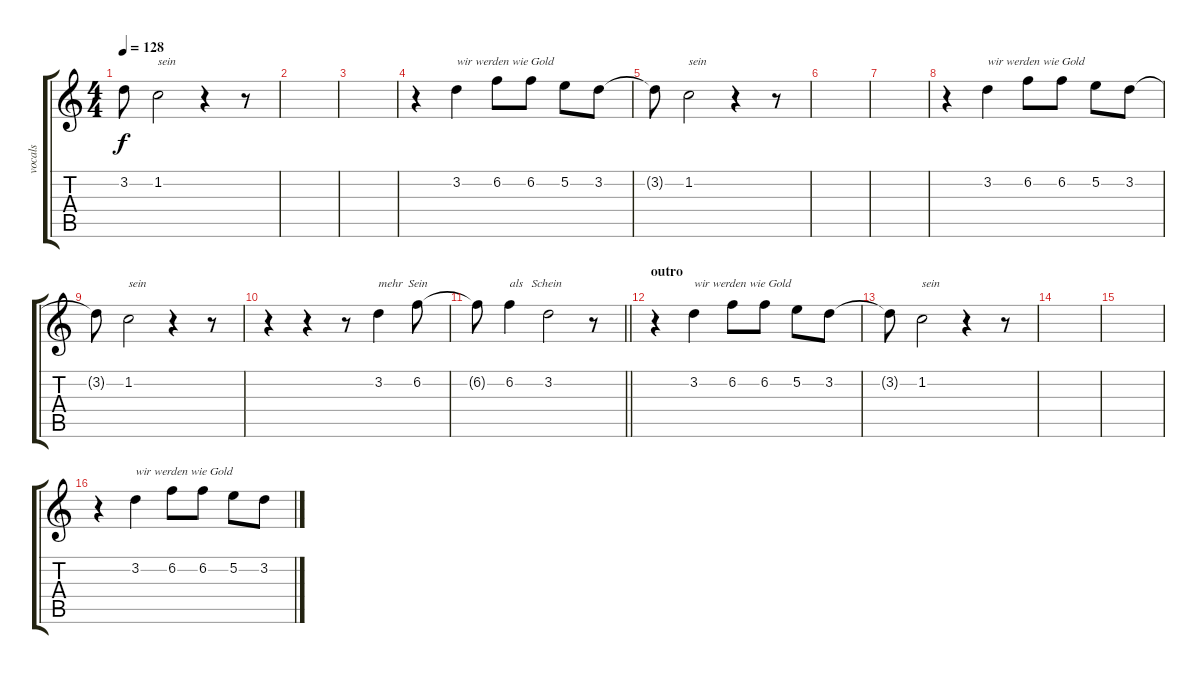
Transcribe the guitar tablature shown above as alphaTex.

\track ("vocals" "vocals") {instrument electricguitarjazz}
\staff {score tabs}
\tuning (E4 B3 G3 D3 A2 E2) {hide}
\ts (4 4)
\tempo 128
\clef g2
\ks c
3.2{t}.8{dy f} 1.2.2{txt "sein"} r.4 r.8 |
|
|
r.4 3.2.4{txt "wir werden wie Gold "} 6.2.8 6.2.8 5.2.8 3.2.8 |
3.2{t}.8 1.2.2{txt "sein"} r.4 r.8 |
|
|
r.4 3.2.4{txt "wir werden wie Gold "} 6.2.8 6.2.8 5.2.8 3.2.8 |
3.2{t}.8 1.2.2{txt "sein"} r.4 r.8 |
r.4 r.4 r.8 3.2.4{txt "mehr  Sein"} 6.2.8 |
\barLineRight lightlight
6.2{t}.8 6.2.4{txt "als   Schein"} 3.2.2 r.8 |
\section ("" "outro")
r.4 3.2.4{txt "wir werden wie Gold "} 6.2.8 6.2.8 5.2.8 3.2.8 |
3.2{t}.8 1.2.2{txt "sein"} r.4 r.8 |
|
|
r.4 3.2.4{txt "wir werden wie Gold "} 6.2.8 6.2.8 5.2.8 3.2.8
